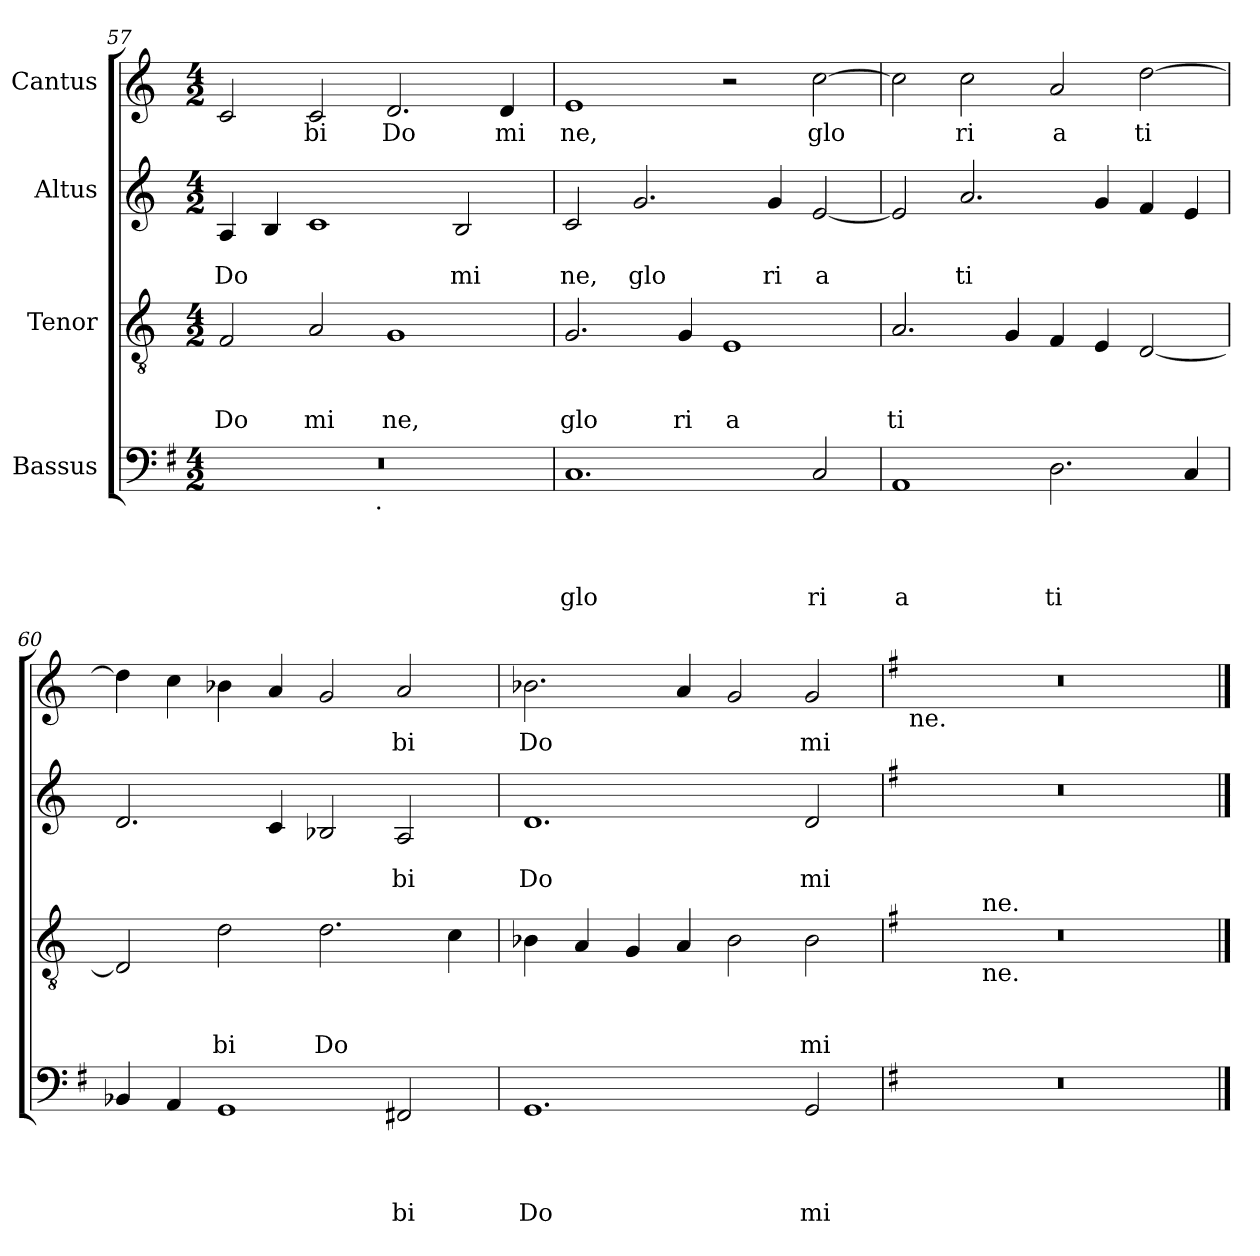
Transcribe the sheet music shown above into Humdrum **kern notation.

**kern	**text	**text	**text	**text	**kern	**text	**text	**text	**kern	**text	**text	**kern	**text
*part4	*part4	*part4	*part4	*part4	*part3	*part3	*part3	*part3	*part2	*part2	*part2	*part1	*part1
*staff4	*staff4	*staff4	*staff4	*staff4	*staff3	*staff3	*staff3	*staff3	*staff2	*staff2	*staff2	*staff1	*staff1
*I"Bassus	*	*	*	*	*I"Tenor	*	*	*	*I"Altus	*	*	*I"Cantus	*
!!LO:LB:g=z
*clefF4	*	*	*	*	*clefGv2	*	*	*	*clefG2	*	*	*clefG2	*
*ITrd-3c-5	*	*	*	*	*	*	*	*	*	*	*	*	*
*k[]	*	*	*	*	*k[]	*	*	*	*k[]	*	*	*k[]	*
*C:	*	*	*	*	*C:	*	*	*	*C:	*	*	*C:	*
*M4/2	*	*	*	*	*M4/2	*	*	*	*M4/2	*	*	*M4/2	*
=57	=57	=57	=57	=57	=57	=57	=57	=57	=57	=57	=57	=57	=57
!	!	!	!	!	!	!	!	!LO:LY:b	!	!	!LO:LY:b	!	!
*^	*	*	*	*	*	*	*	*	*	*	*	*	*
0r	2ryy	.	.	.	.	2F/	.	.	Do	4A/	.	Do	2c/	.
.	.	.	.	.	.	.	.	.	.	4B/	.	.	.	.
!	!	!	!	!	!	!	!	!	!LO:LY:b	!	!	!	!	!LO:LY:b
.	4...ryy	.	.	.	.	2A/	.	.	mi	1c	.	.	2c/	-bi
!	!LO:TX:b:t=.	!	!	!	!	!	!	!	!	!	!	!	!	!
.	1ryy	.	.	.	.	.	.	.	.	.	.	.	.	.
!	!	!	!	!	!	!	!	!	!LO:LY:b	!	!	!	!	!LO:LY:b
.	.	.	.	.	.	1G	.	.	ne,	.	.	.	2.d/	Do
!	!	!	!	!	!	!	!	!	!	!	!	!LO:LY:b	!	!
.	.	.	.	.	.	.	.	.	.	2B/	.	mi	.	.
!	!	!	!	!	!	!	!	!	!	!	!	!	!	!LO:LY:b
.	.	.	.	.	.	.	.	.	.	.	.	.	4d/	mi
.	32ryy	.	.	.	.	.	.	.	.	.	.	.	.	.
=58	=58	=58	=58	=58	=58	=58	=58	=58	=58	=58	=58	=58	=58	=58
!	!	!	!	!	!LO:LY:b	!	!	!	!LO:LY:b	!	!	!LO:LY:b	!	!LO:LY:b
*v	*v	*	*	*	*	*	*	*	*	*	*	*	*	*
1.F	.	.	.	glo	2.G/	.	.	glo	2c/	.	ne,	1e	ne,
!	!	!	!	!	!	!	!	!	!	!	!LO:LY:b	!	!
.	.	.	.	.	.	.	.	.	2.g/	.	glo	.	.
!	!	!	!	!	!	!	!	!LO:LY:b	!	!	!	!	!
.	.	.	.	.	4G/	.	.	ri	.	.	.	.	.
!	!	!	!	!	!	!	!	!LO:LY:b	!	!	!	!	!
.	.	.	.	.	1E	.	.	a	.	.	.	2r	.
!	!	!	!	!	!	!	!	!	!	!	!LO:LY:b	!	!
.	.	.	.	.	.	.	.	.	4g/	.	ri	.	.
!	!	!	!	!LO:LY:b	!	!	!	!	!	!	!LO:LY:b	!	!LO:LY:b
2F/	.	.	.	ri	.	.	.	.	[<2e/	.	a	[>2cc\	glo
=59	=59	=59	=59	=59	=59	=59	=59	=59	=59	=59	=59	=59	=59
!	!	!	!	!LO:LY:b	!	!	!	!LO:LY:b	!	!	!	!	!
1D	.	.	.	a	2.A/	.	.	ti	2e/]	.	.	2cc\]	.
!	!	!	!	!	!	!	!	!	!	!	!LO:LY:b	!	!LO:LY:b
.	.	.	.	.	.	.	.	.	2.a/	.	ti	2cc\	ri
.	.	.	.	.	4G/	.	.	.	.	.	.	.	.
!	!	!	!	!LO:LY:b	!	!	!	!	!	!	!	!	!LO:LY:b
2.G\	.	.	.	ti	4F/	.	.	.	.	.	.	2a/	a
.	.	.	.	.	4E/	.	.	.	4g/	.	.	.	.
!	!	!	!	!	!	!	!	!	!	!	!	!	!LO:LY:b
.	.	.	.	.	[<2D/	.	.	.	4f/	.	.	[>2dd\	ti
4F/	.	.	.	.	.	.	.	.	4e/	.	.	.	.
=60	=60	=60	=60	=60	=60	=60	=60	=60	=60	=60	=60	=60	=60
4E-X/	.	.	.	.	2D/]	.	.	.	2.d/	.	.	4dd\]	.
4D/	.	.	.	.	.	.	.	.	.	.	.	4cc\	.
!	!	!	!	!	!	!	!	!LO:LY:b	!	!	!	!	!
1C	.	.	.	.	2d\	.	.	bi	.	.	.	4b-X\	.
.	.	.	.	.	.	.	.	.	4c/	.	.	4a/	.
!	!	!	!	!	!	!	!	!LO:LY:b	!	!	!	!	!
.	.	.	.	.	2.d\	.	.	Do	2B-X/	.	.	2g/	.
!	!	!	!	!LO:LY:b	!	!	!	!	!	!	!LO:LY:b	!	!LO:LY:b
2BBn/	.	.	.	bi	.	.	.	.	2A/	.	bi	2a/	bi
.	.	.	.	.	4c\	.	.	.	.	.	.	.	.
=61	=61	=61	=61	=61	=61	=61	=61	=61	=61	=61	=61	=61	=61
!	!	!	!	!LO:LY:b	!	!	!	!	!	!	!LO:LY:b	!	!LO:LY:b
1.C	.	.	.	Do	4B-X\	.	.	.	1.d	.	Do	2.b-X\	Do
.	.	.	.	.	4A/	.	.	.	.	.	.	.	.
.	.	.	.	.	4G/	.	.	.	.	.	.	.	.
.	.	.	.	.	4A/	.	.	.	.	.	.	4a/	.
.	.	.	.	.	2B-\	.	.	.	.	.	.	2g/	.
!	!	!	!	!LO:LY:b	!	!	!	!LO:LY:b	!	!	!LO:LY:b	!	!LO:LY:b
2C/	.	.	.	mi	2B-\	.	.	mi	2d/	.	mi	2g/	mi
=62	=62	=62	=62	=62	=62	=62	=62	=62	=62	=62	=62	=62	=62
*	*	*	*	*	*k[f#]	*	*	*	*k[f#]	*	*	*k[f#]	*
*	*	*	*	*	*G:	*	*	*	*G:	*	*	*G:	*
!	!	!	!	!	!	!	!	!	!	!	!	!LO:TX:b:t=ne.	!
*	*	*	*	*	*^	*	*	*	*	*	*	*	*
0r	.	.	.	.	0r	4ryy	.	.	.	0r	.	.	0r	.
.	.	.	.	.	.	16ryy	.	.	.	.	.	.	.	.
!	!	!	!	!	!	!LO:TX:b:t=ne.	!	!	!	!	!	!	!	!
!	!	!	!	!	!	!LO:TX:a:t=ne.	!	!	!	!	!	!	!	!
.	.	.	.	.	.	1ryy	.	.	.	.	.	.	.	.
.	.	.	.	.	.	2ryy	.	.	.	.	.	.	.	.
.	.	.	.	.	.	8.ryy	.	.	.	.	.	.	.	.
*	*	*	*	*	*v	*v	*	*	*	*	*	*	*	*
==	==	==	==	==	==	==	==	==	==	==	==	==	==
*-	*-	*-	*-	*-	*-	*-	*-	*-	*-	*-	*-	*-	*-
